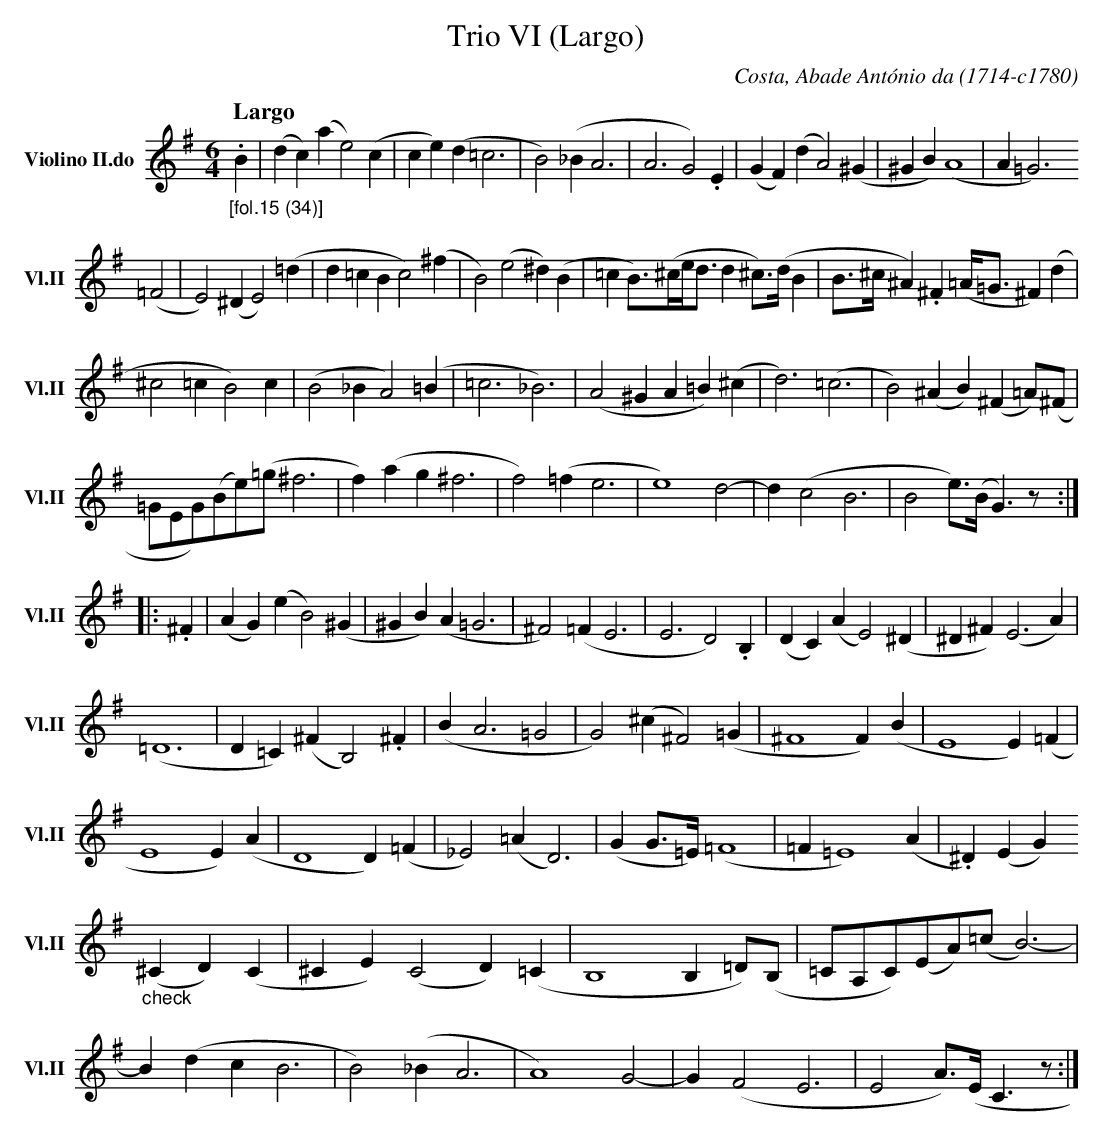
X:1
T:Trio VI (Largo)
C:Costa, Abade Ant\'onio da (1714-c1780)
M:6/4
L:1/4
K:G
V: 2 clef=treble name="Violino II.do" sname="Vl.II"
%%staves  2
   [Q:"Largo"] "_[fol.15 (34)]" .B | (d c) (a e2) (c | c e) (d =c3 |  B2) (_B A3 | A3 G2) .E | (G F) (d A2) (^G | ^G B) (A4 | A =G3)
(=F2 |E2) (^D E2) (=d | d =c B c2) (^f | B2) (e2 ^d) (B | =c B/>)(^c/e//d3/4 d ^c/>)(d/ B | B/>^c/ ^A) .^F (=A/<=G/ ^F) (d |
^c2 =c B2) c | (B2 _B A2) (=B | =c3 _B3) | (A2 ^G A =B) (^c | d3) (=c3 | B2) (^A B) (^F =A/)(^F/ |
=G/E/G/)(B/e/)(=g/ ^f3 | f) (a g ^f3 | f2) (=f e3 | e4) d2- | d (c2 B3 | B2 e/)>(B/G)>z :|:
.^F | (A G) (e B2) (^G | ^G B) (A =G3 | ^F2) (=F E3 | E3 D2) .B, | (D C) (A E2) (^D | ^D ^F) (E3 A) |
(=D6| D =C) (^F B,2) .^F | (B A3 =G2 | G2) (^c ^F2) (=G | ^F4 F) (B |  E4 E) (=F |
E4 E) (A | D4 D) (=F | _E2) (=A D3) | (G G/>=E/) (=F4 | =F =E4) (A | .^D) (E G) "_check"
(^C D) (C | ^C E) (C2 D) (=C | B,4 B, =D/)(B,/ | =C/A,/C/)(E/A/)(=c/ B3-) |
B (d c B3 | B2) (_B A3 | A4) G2- | G (F2 E3 | E2 A/)>(E/ C>z :|
